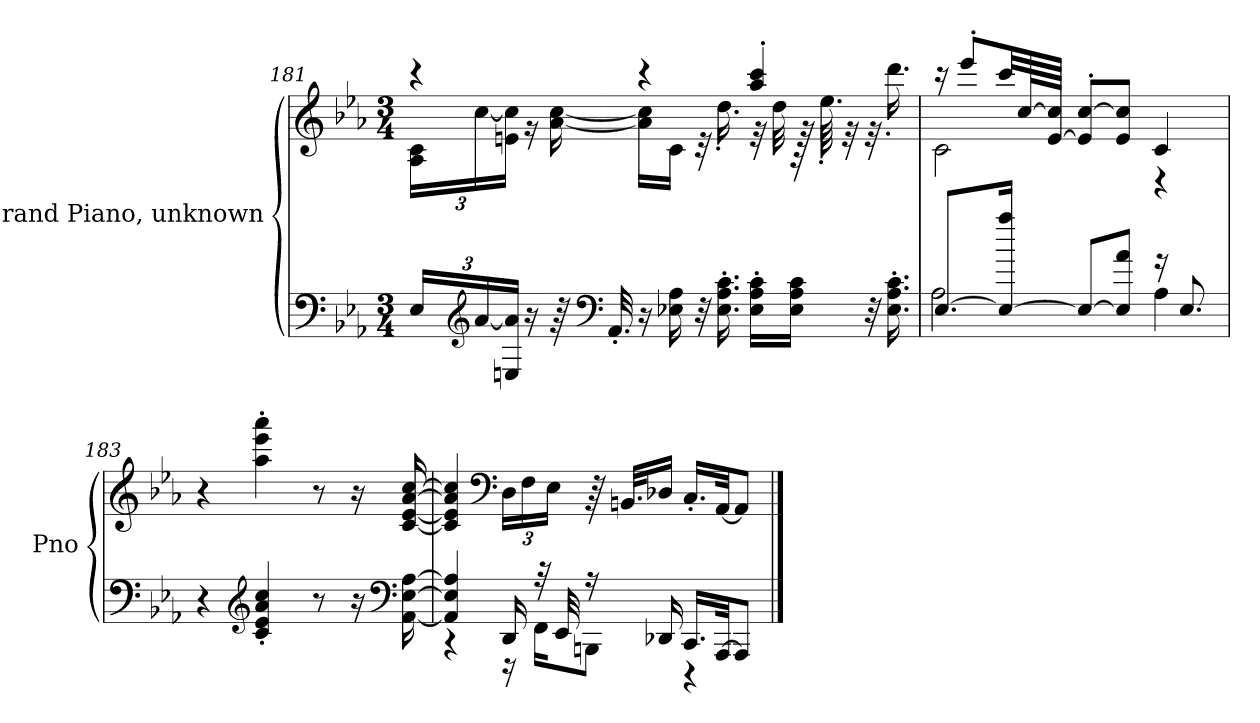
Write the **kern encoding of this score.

**kern	**kern
*part1	*part1
*staff2	*staff1
*I"Grand Piano, unknown	*
*I'Pno	*
!!LO:LB:g=z
*clefF4	*clefG2
*k[b-e-a-]	*k[b-e-a-]
*M3/4	*M3/4
=181	=181
*	*^
*Xbrackettup	*	*Xbrackettup
24E-/LL	4r	24A-\ 24c\LL
*clefG2	*	*
[24a-/	.	[24cc\
24En/ 24a-/]JJ	.	24en\ 24cc\]JJ
16r	.	16r
64r	.	[16a-\ [16cc\
*clefF4	*	*
32.AA-'/	.	.
16r	4r	16a-\] 16cc\]LL
16E-X\ 16A-\	.	16c\JJ
32r	.	32r
16.E-\' 16.A-\' 16.c\'	.	16.dd'\
16E-\' 16A-\' 16c\'LL	4aa-/' 4ccc/'	32r
.	.	32dd\
16E-\ 16A-\ 16c\JJ	.	128r
.	.	64.ee-'\
.	.	32r
32r	.	32r
16.E-\' 16.A-\' 16.c\'	.	16.ddd'\
=182	=182	=182
*^	*	*
[8.E-/L	2A-\	16r	2c\
.	.	8eee-'/L	.
16E-/_ 16aa-/Jk	.	32ccc/LL	.
.	.	[64cc/L	.
.	.	[64e-/ 64cc/]JJJJ	.
8E-/L_	.	8e-/]' [8cc/'L	.
8E-/] 8a-/J	.	8e-/ 8cc/]J	.
16r	4A-\	4c/	4r
8.E-/	.	.	.
*v	*v	*	*
*	*v	*v
=183	=183
4r	4r
*clefG2	*
4c/' 4e-/' 4a-/' 4cc/'	4aa-\' 4eee-\' 4aaa-\'
8r	8r
16r	16r
*clefF4	*
[16AA-\ [16E-\ [16A-\	[16c/ [16e-/ [16a-/ [16cc/
!!LO:LB:g=z
=184	=184
*^	*
4AA-/] 4E-/] 4A-/]	4r	4c/] 4e-/] 4a-/] 4cc/]
*	*	*clefF4
16DD/	16r	24D\LL
.	.	24F\
32r	16FF\KL	.
.	.	24E-\JJ
32EE-/	.	.
16r	8BBBn\J	64r
.	.	32.BBn/KLL
16DD-X/	.	16D-X/JJ
16.CC/LL	4r	16.C'/LL
[32AAA-/JK	.	[32AA-/JK
8AAA-/J]	.	8AA-/J]
*v	*v	*
==	==
*-	*-
